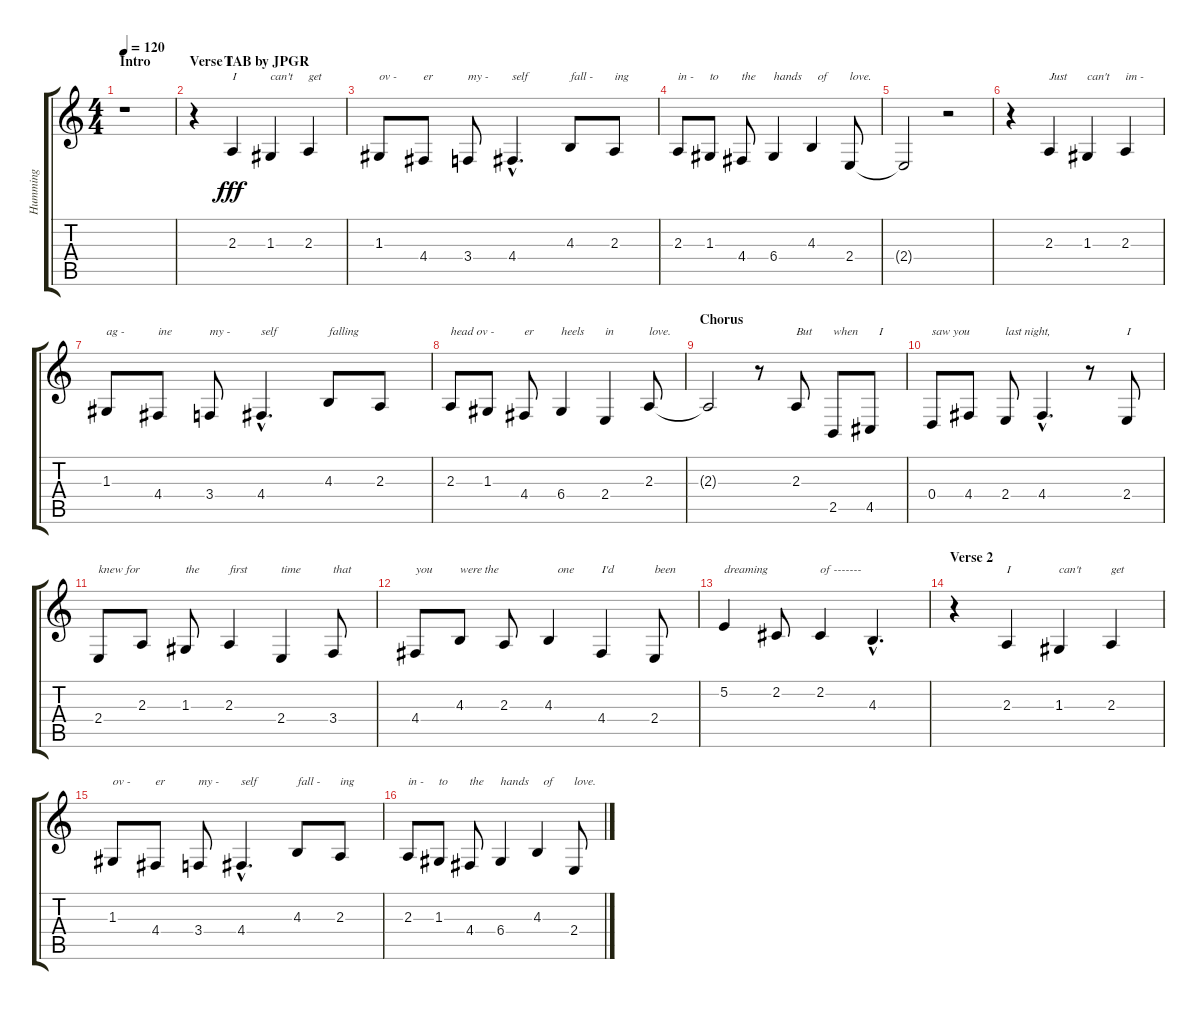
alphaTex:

\track ("Humming" "Humming") {instrument synthvoice}
\staff {score tabs}
\tuning (E4 B3 G3 D3 A2 E2) {hide}
\ts (4 4)
\section ("" "Intro                     TAB by JPGR")
\tempo 120
\clef g2
\ks c
r.1{dy fff instrument synthvoice} |
\section ("" "Verse 1")
r.4{volume 11 instrument tenorsax} 2.3.4{txt "I"} 1.3.4{txt "can't"} 2.3.4{txt "get"} |
1.3.8{txt "ov -"} 4.4.8{txt "er"} 3.4.8{txt "my -"} 4.4{hac}.4{d txt "self"} 4.3.8{txt "fall -"} 2.3.8{txt "ing"} |
2.3.8{txt "in -"} 1.3.8{txt "to"} 4.4.8{txt "the"} 6.4.4{txt "hands"} 4.3.4{txt "  of"} 2.4.8{txt "love."} |
2.4{t}.2 r.2 |
r.4 2.3.4{txt "Just"} 1.3.4{txt "can't"} 2.3.4{txt "im -"} |
1.3.8{txt "ag -"} 4.4.8{txt "ine"} 3.4.8{txt "my -"} 4.4{hac}.4{d txt "self"} 4.3.8{txt "falling"} 2.3.8 |
2.3.8{txt "head ov -"} 1.3.8 4.4.8{txt "er"} 6.4.4{txt "heels"} 2.4.4{txt "in"} 2.3.8{txt "love."} |
\section ("" "Chorus")
2.3{t}.2 r.8 2.3.8{txt "But"} 2.5.8{txt "when"} 4.5.8{txt "   I"} |
0.4.8{txt "saw you"} 4.4.8 2.4.8{txt "last night,"} 4.4{hac}.4{d} r.8 2.4.8{txt "I"} |
2.4.8{txt "knew for"} 2.3.8 1.3.8{txt "the"} 2.3.4{txt "first"} 2.4.4{txt "time"} 3.4.8{txt "that"} |
4.4.8{txt "you"} 4.3.8{txt "were the"} 2.3.8 4.3.4{txt "   one"} 4.4.4{txt "I'd"} 2.4.8{txt "been"} |
5.2.4{txt "dreaming"} 2.2.8 2.2.4{txt "of -------"} 4.3{hac}.4{d} |
\section ("" "Verse 2")
r.4 2.3.4{txt "I"} 1.3.4{txt "can't"} 2.3.4{txt "get"} |
1.3.8{txt "ov -"} 4.4.8{txt "er"} 3.4.8{txt "my -"} 4.4{hac}.4{d txt "self"} 4.3.8{txt "fall -"} 2.3.8{txt "ing"} |
2.3.8{txt "in -"} 1.3.8{txt "to"} 4.4.8{txt "the"} 6.4.4{txt "hands"} 4.3.4{txt "  of"} 2.4.8{txt "love."}
